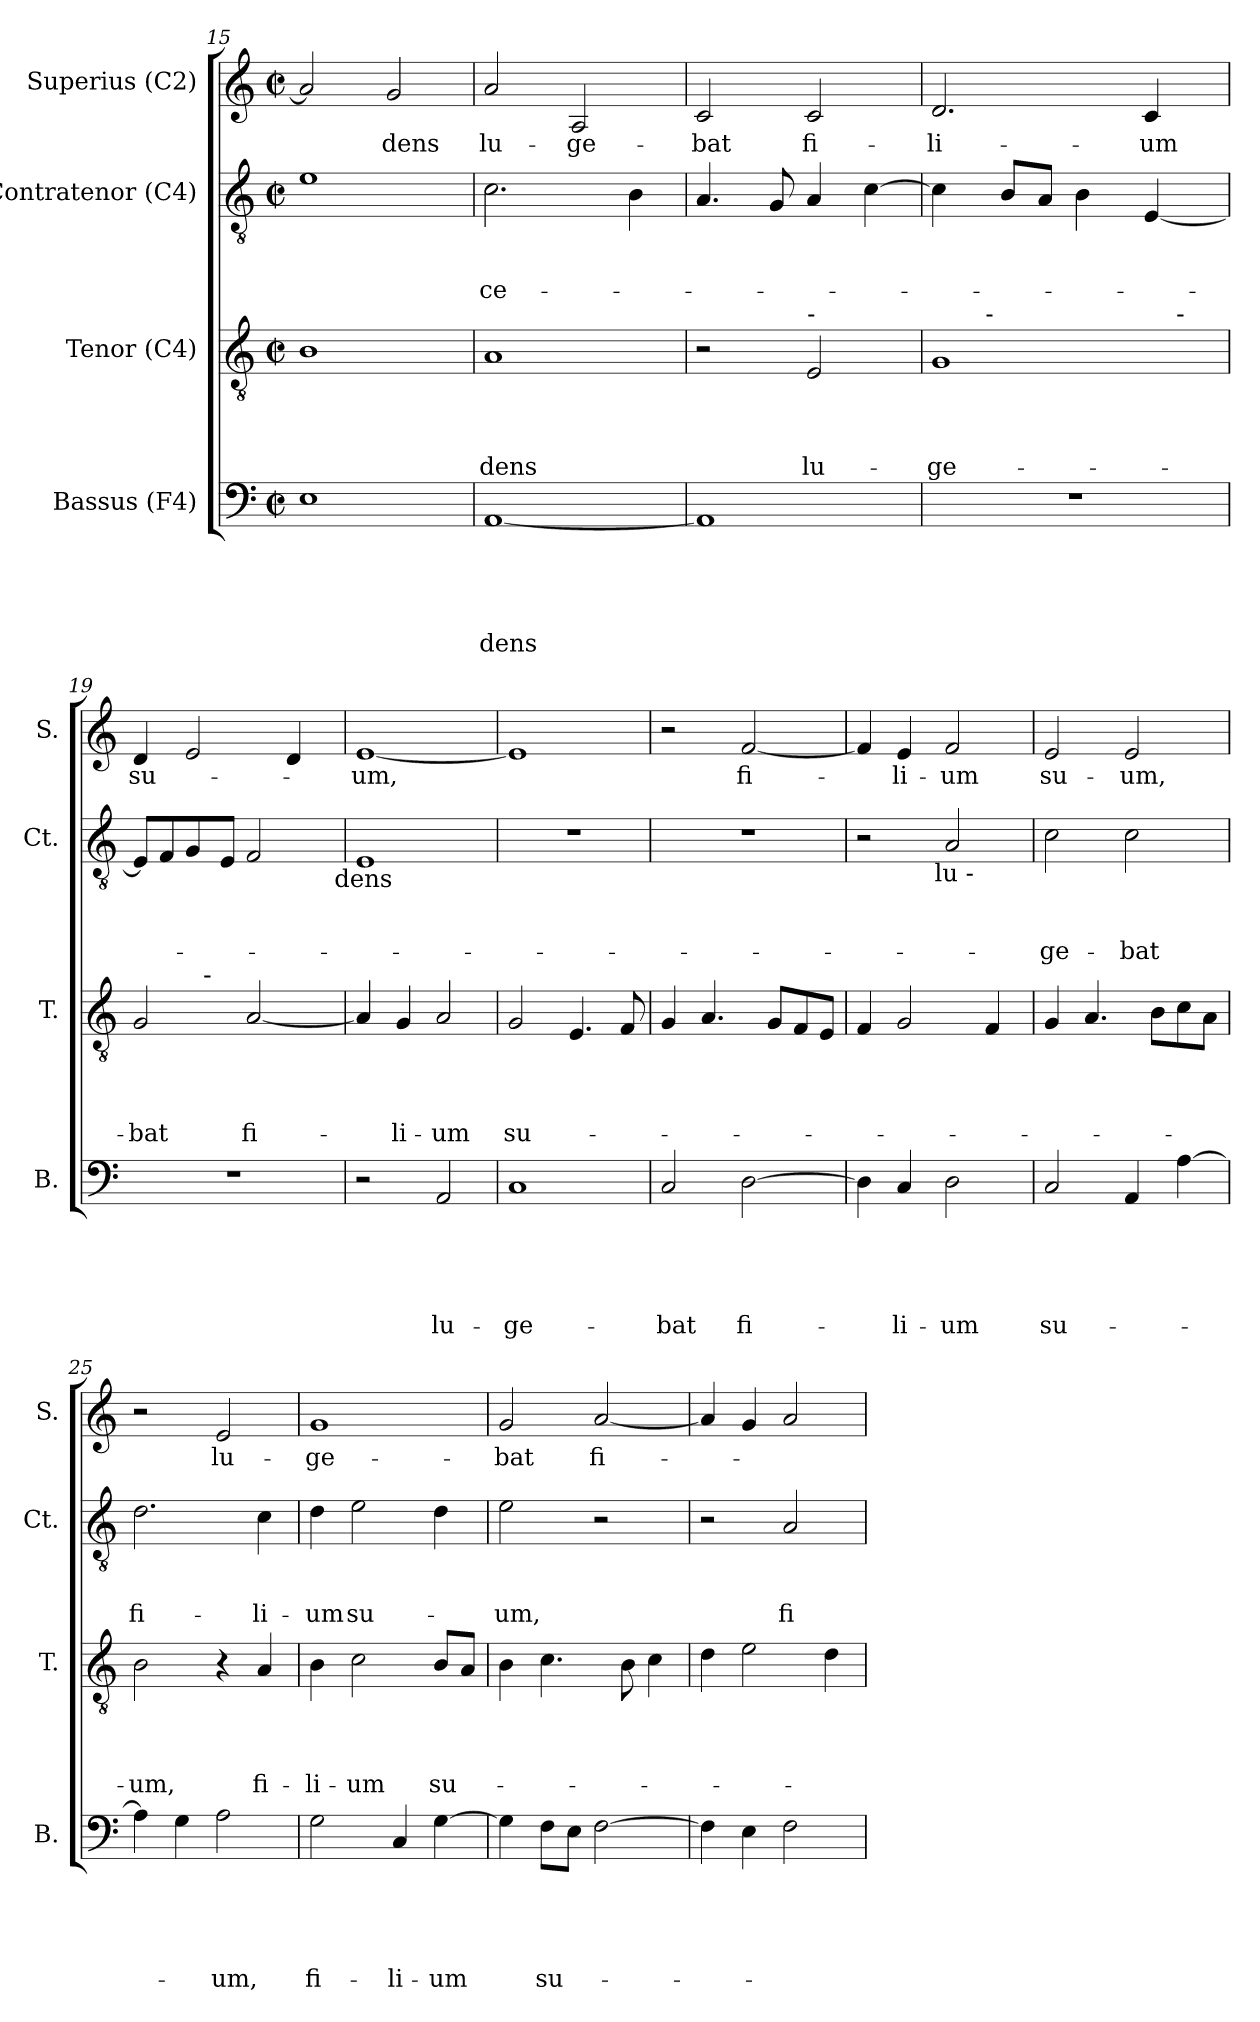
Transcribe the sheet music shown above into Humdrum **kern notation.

**kern	**text	**text	**text	**text	**text	**kern	**text	**text	**text	**text	**kern	**text	**text	**text	**kern	**text
*part4	*part4	*part4	*part4	*part4	*part4	*part3	*part3	*part3	*part3	*part3	*part2	*part2	*part2	*part2	*part1	*part1
*staff4	*staff4	*staff4	*staff4	*staff4	*staff4	*staff3	*staff3	*staff3	*staff3	*staff3	*staff2	*staff2	*staff2	*staff2	*staff1	*staff1
*I"Bassus (F4)	*	*	*	*	*	*I"Tenor (C4)	*	*	*	*	*I"Contratenor (C4)	*	*	*	*I"Superius (C2)	*
*I'B.	*	*	*	*	*	*I'T.	*	*	*	*	*I'Ct.	*	*	*	*I'S.	*
*clefF4	*	*	*	*	*	*clefGv2	*	*	*	*	*clefGv2	*	*	*	*clefG2	*
*k[]	*	*	*	*	*	*k[]	*	*	*	*	*k[]	*	*	*	*k[]	*
*C:	*	*	*	*	*	*C:	*	*	*	*	*C:	*	*	*	*C:	*
*M2/2	*	*	*	*	*	*M2/2	*	*	*	*	*M2/2	*	*	*	*M2/2	*
*met(c|)	*	*	*	*	*	*met(c|)	*	*	*	*	*met(c|)	*	*	*	*met(c|)	*
=15	=15	=15	=15	=15	=15	=15	=15	=15	=15	=15	=15	=15	=15	=15	=15	=15
1E	.	.	.	.	.	1B	.	.	.	.	1e	.	.	.	2a/]	.
!	!	!	!	!	!	!	!	!	!	!	!	!	!	!	!	!LO:LY:b
.	.	.	.	.	.	.	.	.	.	.	.	.	.	.	2g/	-dens
=16	=16	=16	=16	=16	=16	=16	=16	=16	=16	=16	=16	=16	=16	=16	=16	=16
!	!	!	!	!	!LO:LY:b	!	!	!	!	!LO:LY:b	!	!	!	!LO:LY:b	!	!LO:LY:b
[<1AA	.	.	.	.	-dens	1A	.	.	.	-dens	2.c\	.	.	-ce-	2a/	lu-
!	!	!	!	!	!	!	!	!	!	!	!	!	!	!	!	!LO:LY:b
.	.	.	.	.	.	.	.	.	.	.	.	.	.	.	2A/	-ge-
.	.	.	.	.	.	.	.	.	.	.	4B\	.	.	.	.	.
!!LO:LB:g=z
=17	=17	=17	=17	=17	=17	=17	=17	=17	=17	=17	=17	=17	=17	=17	=17	=17
!	!	!	!	!	!	!	!	!	!	!	!	!	!	!	!	!LO:LY:b
1AA]	.	.	.	.	.	2r	.	.	.	.	4.A/	.	.	.	2c/	-bat
.	.	.	.	.	.	.	.	.	.	.	8G/	.	.	.	.	.
!	!	!	!	!	!	!LO:TX:a:t=-	!	!	!	!	!	!	!	!	!	!
!	!	!	!	!	!	!	!	!	!	!LO:LY:b	!	!	!	!	!	!LO:LY:b
.	.	.	.	.	.	2E/	.	.	.	lu-	4A/	.	.	.	2c/	fi-
.	.	.	.	.	.	.	.	.	.	.	[>4c\	.	.	.	.	.
=18	=18	=18	=18	=18	=18	=18	=18	=18	=18	=18	=18	=18	=18	=18	=18	=18
!	!	!	!	!	!	!	!	!	!	!LO:LY:b	!	!	!	!	!	!LO:LY:b
*	*	*	*	*	*	*^	*	*	*	*	*	*	*	*	*	*
*	*	*	*	*	*	*	*^	*	*	*	*	*	*	*	*	*	*
1r	.	.	.	.	.	1G	8..ryy	2ryy	.	.	.	-ge-	4c\]	.	.	.	2.d/	-li-
!	!	!	!	!	!	!	!LO:TX:a:t=-	!	!	!	!	!	!	!	!	!	!	!
.	.	.	.	.	.	.	2ryy	.	.	.	.	.	.	.	.	.	.	.
.	.	.	.	.	.	.	.	.	.	.	.	.	8B/L	.	.	.	.	.
.	.	.	.	.	.	.	.	.	.	.	.	.	8A/J	.	.	.	.	.
.	.	.	.	.	.	.	.	4ryy	.	.	.	.	4B\	.	.	.	.	.
.	.	.	.	.	.	.	4ryy	.	.	.	.	.	.	.	.	.	.	.
!	!	!	!	!	!	!	!	!	!	!	!	!	!	!	!	!	!	!LO:LY:b
.	.	.	.	.	.	.	.	16.ryy	.	.	.	.	[<4E/	.	.	.	4c/	-um
!	!	!	!	!	!	!	!	!LO:TX:a:t=-	!	!	!	!	!	!	!	!	!	!
.	.	.	.	.	.	.	.	8ryy	.	.	.	.	.	.	.	.	.	.
.	.	.	.	.	.	.	32ryy	32ryy	.	.	.	.	.	.	.	.	.	.
=19	=19	=19	=19	=19	=19	=19	=19	=19	=19	=19	=19	=19	=19	=19	=19	=19	=19	=19
!	!	!	!	!	!	!	!	!	!	!	!	!LO:LY:b	!	!	!	!	!	!LO:LY:b
*	*	*	*	*	*	*	*v	*v	*	*	*	*	*^	*	*	*	*	*
1r	.	.	.	.	.	2G/	4ryy	.	.	.	-bat	8E/L]	2ryy	.	.	.	4d/	su-
.	.	.	.	.	.	.	.	.	.	.	.	8F/	.	.	.	.	.	.
.	.	.	.	.	.	.	16ryy	.	.	.	.	8G/	.	.	.	.	2e/	.
!	!	!	!	!	!	!	!LO:TX:a:t=-	!	!	!	!	!	!	!	!	!	!	!
.	.	.	.	.	.	.	2ryy	.	.	.	.	.	.	.	.	.	.	.
.	.	.	.	.	.	.	.	.	.	.	.	8E/J	.	.	.	.	.	.
!	!	!	!	!	!	!	!	!	!	!	!LO:LY:b	!	!	!	!	!	!	!
.	.	.	.	.	.	[<2A/	.	.	.	.	fi-	2F/	4...ryy	.	.	.	.	.
.	.	.	.	.	.	.	.	.	.	.	.	.	.	.	.	.	4d/	.
.	.	.	.	.	.	.	8.ryy	.	.	.	.	.	.	.	.	.	.	.
!	!	!	!	!	!	!	!	!	!	!	!	!	!LO:TX:b:t=dens	!	!	!	!	!
.	.	.	.	.	.	.	.	.	.	.	.	.	32ryy	.	.	.	.	.
=20	=20	=20	=20	=20	=20	=20	=20	=20	=20	=20	=20	=20	=20	=20	=20	=20	=20	=20
!	!	!	!	!	!	!	!	!	!	!	!	!	!	!	!	!	!	!LO:LY:b
*	*	*	*	*	*	*v	*v	*	*	*	*	*	*	*	*	*	*	*
*	*	*	*	*	*	*	*	*	*	*	*v	*v	*	*	*	*	*
2r	.	.	.	.	.	4A/]	.	.	.	.	1E	.	.	.	[<1e	-um,
!	!	!	!	!	!	!	!	!	!	!LO:LY:b	!	!	!	!	!	!
.	.	.	.	.	.	4G/	.	.	.	-li-	.	.	.	.	.	.
!	!	!	!	!	!LO:LY:b	!	!	!	!	!LO:LY:b	!	!	!	!	!	!
2AA/	.	.	.	.	lu-	2A/	.	.	.	-um	.	.	.	.	.	.
=21	=21	=21	=21	=21	=21	=21	=21	=21	=21	=21	=21	=21	=21	=21	=21	=21
!	!	!	!	!	!LO:LY:b	!	!	!	!	!LO:LY:b	!	!	!	!	!	!
1C	.	.	.	.	-ge-	2G/	.	.	.	su-	1r	.	.	.	1e]	.
.	.	.	.	.	.	4.E/	.	.	.	.	.	.	.	.	.	.
.	.	.	.	.	.	8F/	.	.	.	.	.	.	.	.	.	.
=22	=22	=22	=22	=22	=22	=22	=22	=22	=22	=22	=22	=22	=22	=22	=22	=22
!	!	!	!	!	!LO:LY:b	!	!	!	!	!	!	!	!	!	!	!
2C/	.	.	.	.	-bat	4G/	.	.	.	.	1r	.	.	.	2r	.
.	.	.	.	.	.	4.A/	.	.	.	.	.	.	.	.	.	.
!	!	!	!	!	!LO:LY:b	!	!	!	!	!	!	!	!	!	!	!LO:LY:b
[>2D\	.	.	.	.	fi-	.	.	.	.	.	.	.	.	.	[<2f/	fi-
.	.	.	.	.	.	8G/L	.	.	.	.	.	.	.	.	.	.
.	.	.	.	.	.	8F/	.	.	.	.	.	.	.	.	.	.
.	.	.	.	.	.	8E/J	.	.	.	.	.	.	.	.	.	.
=23	=23	=23	=23	=23	=23	=23	=23	=23	=23	=23	=23	=23	=23	=23	=23	=23
*	*	*	*	*	*	*	*	*	*	*	*^	*	*	*	*	*
4D\]	.	.	.	.	.	4F/	.	.	.	.	2r	4...ryy	.	.	.	4f/]	.
!	!	!	!	!	!LO:LY:b	!	!	!	!	!	!	!	!	!	!	!	!LO:LY:b
4C/	.	.	.	.	-li-	2G/	.	.	.	.	.	.	.	.	.	4e/	-li-
!	!	!	!	!	!	!	!	!	!	!	!	!LO:TX:b:t=lu -	!	!	!	!	!
.	.	.	.	.	.	.	.	.	.	.	.	2ryy	.	.	.	.	.
!	!	!	!	!	!LO:LY:b	!	!	!	!	!	!	!	!	!	!	!	!LO:LY:b
2D\	.	.	.	.	-um	.	.	.	.	.	2A/	.	.	.	.	2f/	-um
.	.	.	.	.	.	4F/	.	.	.	.	.	.	.	.	.	.	.
.	.	.	.	.	.	.	.	.	.	.	.	32ryy	.	.	.	.	.
!!LO:PB:g=z
=24	=24	=24	=24	=24	=24	=24	=24	=24	=24	=24	=24	=24	=24	=24	=24	=24	=24
!	!	!	!	!	!LO:LY:b	!	!	!	!	!	!	!	!	!	!LO:LY:b	!	!LO:LY:b
*	*	*	*	*	*	*	*	*	*	*	*v	*v	*	*	*	*	*
2C/	.	.	.	.	su-	4G/	.	.	.	.	2c\	.	.	-ge-	2e/	su-
.	.	.	.	.	.	4.A/	.	.	.	.	.	.	.	.	.	.
!	!	!	!	!	!	!	!	!	!	!	!	!	!	!LO:LY:b	!	!LO:LY:b
4AA/	.	.	.	.	.	.	.	.	.	.	2c\	.	.	-bat	2e/	-um,
.	.	.	.	.	.	8B\L	.	.	.	.	.	.	.	.	.	.
[>4A\	.	.	.	.	.	8c\	.	.	.	.	.	.	.	.	.	.
.	.	.	.	.	.	8A\J	.	.	.	.	.	.	.	.	.	.
=25	=25	=25	=25	=25	=25	=25	=25	=25	=25	=25	=25	=25	=25	=25	=25	=25
!	!	!	!	!	!	!	!	!	!	!LO:LY:b	!	!	!	!LO:LY:b	!	!
4A\]	.	.	.	.	.	2B\	.	.	.	-um,	2.d\	.	.	fi-	2r	.
4G\	.	.	.	.	.	.	.	.	.	.	.	.	.	.	.	.
!	!	!	!	!	!LO:LY:b	!	!	!	!	!	!	!	!	!	!	!LO:LY:b
2A\	.	.	.	.	-um,	4r	.	.	.	.	.	.	.	.	2e/	lu-
!	!	!	!	!	!	!	!	!	!	!LO:LY:b	!	!	!	!LO:LY:b	!	!
.	.	.	.	.	.	4A/	.	.	.	fi-	4c\	.	.	-li-	.	.
=26	=26	=26	=26	=26	=26	=26	=26	=26	=26	=26	=26	=26	=26	=26	=26	=26
!	!	!	!	!	!LO:LY:b	!	!	!	!	!LO:LY:b	!	!	!	!LO:LY:b	!	!LO:LY:b
2G\	.	.	.	.	fi-	4B\	.	.	.	-li-	4d\	.	.	-um	1g	-ge-
!	!	!	!	!	!	!	!	!	!	!LO:LY:b	!	!	!	!LO:LY:b	!	!
.	.	.	.	.	.	2c\	.	.	.	-um	2e\	.	.	su-	.	.
!	!	!	!	!	!LO:LY:b	!	!	!	!	!	!	!	!	!	!	!
4C/	.	.	.	.	-li-	.	.	.	.	.	.	.	.	.	.	.
!	!	!	!	!	!LO:LY:b	!	!	!	!	!LO:LY:b	!	!	!	!	!	!
[>4G\	.	.	.	.	-um	8B/L	.	.	.	su-	4d\	.	.	.	.	.
.	.	.	.	.	.	8A/J	.	.	.	.	.	.	.	.	.	.
=27	=27	=27	=27	=27	=27	=27	=27	=27	=27	=27	=27	=27	=27	=27	=27	=27
!	!	!	!	!	!	!	!	!	!	!	!	!	!	!LO:LY:b	!	!LO:LY:b
4G\]	.	.	.	.	.	4B\	.	.	.	.	2e\	.	.	-um,	2g/	-bat
!	!	!	!	!	!LO:LY:b	!	!	!	!	!	!	!	!	!	!	!
8F\L	.	.	.	.	su-	4.c\	.	.	.	.	.	.	.	.	.	.
8E\J	.	.	.	.	.	.	.	.	.	.	.	.	.	.	.	.
!	!	!	!	!	!	!	!	!	!	!	!	!	!	!	!	!LO:LY:b
[>2F\	.	.	.	.	.	.	.	.	.	.	2r	.	.	.	[<2a/	fi-
.	.	.	.	.	.	8B\	.	.	.	.	.	.	.	.	.	.
.	.	.	.	.	.	4c\	.	.	.	.	.	.	.	.	.	.
=28	=28	=28	=28	=28	=28	=28	=28	=28	=28	=28	=28	=28	=28	=28	=28	=28
4F\]	.	.	.	.	.	4d\	.	.	.	.	2r	.	.	.	4a/]	.
4E\	.	.	.	.	.	2e\	.	.	.	.	.	.	.	.	4g/	.
!	!	!	!	!	!	!	!	!	!	!	!	!	!	!LO:LY:b	!	!
2F\	.	.	.	.	.	.	.	.	.	.	2A/	.	.	fi-	2a/	.
.	.	.	.	.	.	4d\	.	.	.	.	.	.	.	.	.	.
=	=	=	=	=	=	=	=	=	=	=	=	=	=	=	=	=
*-	*-	*-	*-	*-	*-	*-	*-	*-	*-	*-	*-	*-	*-	*-	*-	*-
